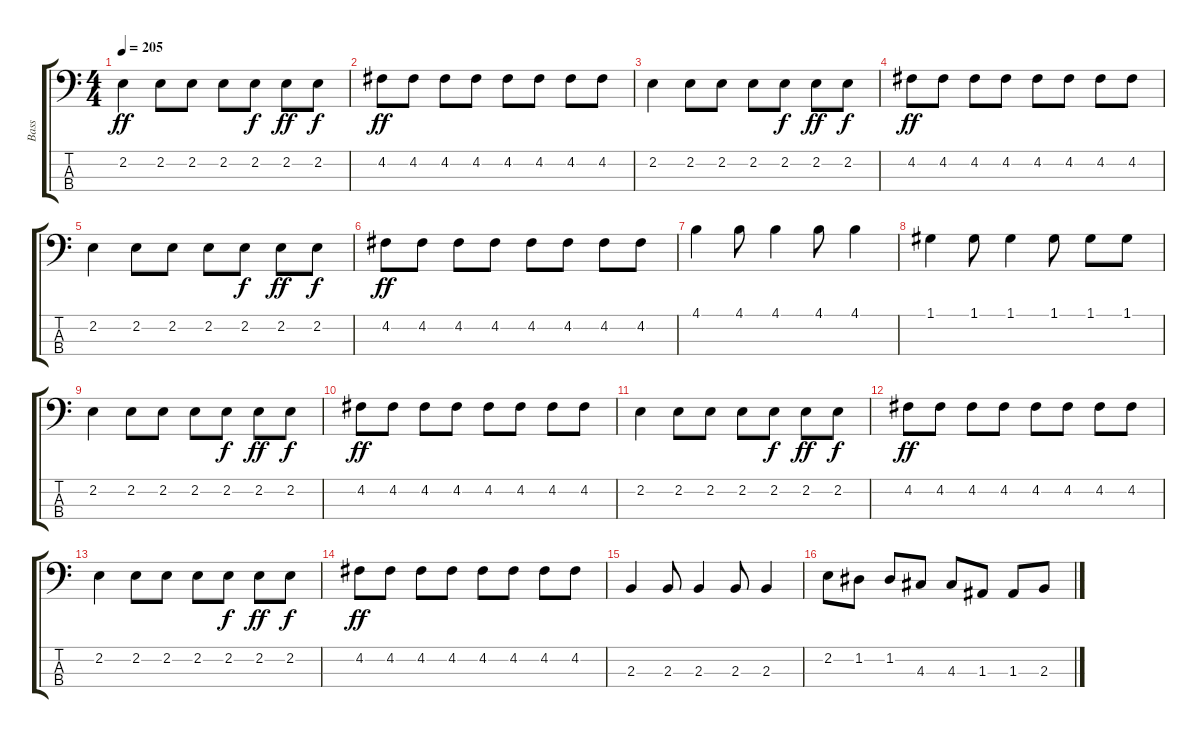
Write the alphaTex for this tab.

\track ("Bass" "Bass") {instrument electricbassfinger}
\staff {score tabs}
\tuning (G2 D2 A1 E1) {hide}
\ts (4 4)
\tempo 205
\clef f4
\ks c
2.2.4{dy ff} 2.2.8 2.2.8 2.2.8 2.2.8{dy f} 2.2.8{dy ff} 2.2.8{dy f} |
4.2.8{dy ff} 4.2.8 4.2.8 4.2.8 4.2.8 4.2.8 4.2.8 4.2.8 |
2.2.4 2.2.8 2.2.8 2.2.8 2.2.8{dy f} 2.2.8{dy ff} 2.2.8{dy f} |
4.2.8{dy ff} 4.2.8 4.2.8 4.2.8 4.2.8 4.2.8 4.2.8 4.2.8 |
2.2.4 2.2.8 2.2.8 2.2.8 2.2.8{dy f} 2.2.8{dy ff} 2.2.8{dy f} |
4.2.8{dy ff} 4.2.8 4.2.8 4.2.8 4.2.8 4.2.8 4.2.8 4.2.8 |
4.1.4 4.1.8 4.1.4 4.1.8 4.1.4 |
1.1.4 1.1.8 1.1.4 1.1.8 1.1.8 1.1.8 |
2.2.4 2.2.8 2.2.8 2.2.8 2.2.8{dy f} 2.2.8{dy ff} 2.2.8{dy f} |
4.2.8{dy ff} 4.2.8 4.2.8 4.2.8 4.2.8 4.2.8 4.2.8 4.2.8 |
2.2.4 2.2.8 2.2.8 2.2.8 2.2.8{dy f} 2.2.8{dy ff} 2.2.8{dy f} |
4.2.8{dy ff} 4.2.8 4.2.8 4.2.8 4.2.8 4.2.8 4.2.8 4.2.8 |
2.2.4 2.2.8 2.2.8 2.2.8 2.2.8{dy f} 2.2.8{dy ff} 2.2.8{dy f} |
4.2.8{dy ff} 4.2.8 4.2.8 4.2.8 4.2.8 4.2.8 4.2.8 4.2.8 |
2.3.4 2.3.8 2.3.4 2.3.8 2.3.4 |
2.2.8 1.2.8 1.2.8 4.3.8 4.3.8 1.3.8 1.3.8 2.3.8
